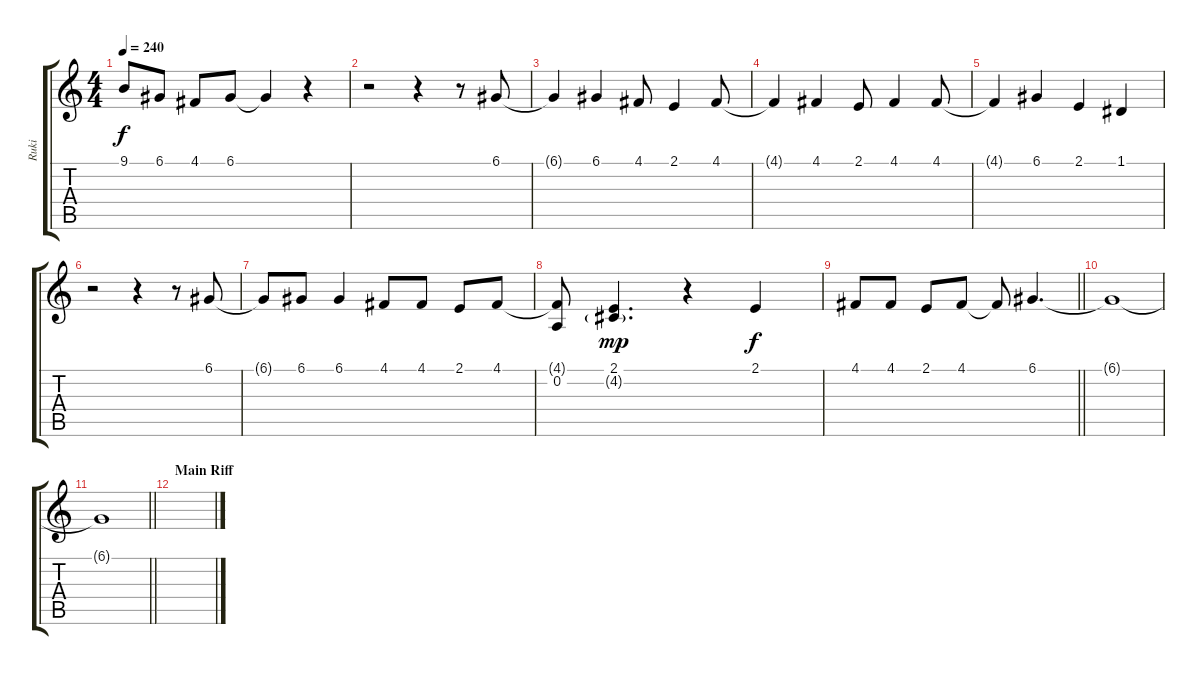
\track ("Ruki" "Ruki") {instrument lead6voice}
\staff {score tabs}
\tuning (D4 A3 F3 C3 G2 D2) {hide}
\ts (4 4)
\tempo 240
\clef g2
\ks c
9.1.8{dy f} 6.1.8 4.1.8 6.1.8 6.1{t}.4 r.4 |
r.2 r.4 r.8 6.1.8 |
6.1{t}.4 6.1.4 4.1.8 2.1.4 4.1.8 |
4.1{t}.4 4.1.4 2.1.8 4.1.4 4.1.8 |
4.1{t}.4 6.1.4 2.1.4 1.1.4 |
r.2 r.4 r.8 6.1.8 |
6.1{t}.8 6.1.8 6.1.4 4.1.8 4.1.8 2.1.8 4.1.8 |
(4.1{t} 0.2).8 (2.1 4.2{g}).4{d dy mp} r.4 2.1.4{dy f} |
\barLineRight lightlight
4.1.8 4.1.8 2.1.8 4.1.8 4.1{t}.8 6.1.4{d} |
6.1{t}.1 |
\barLineRight lightlight
6.1{t}.1 |
\section ("" "Main Riff")
